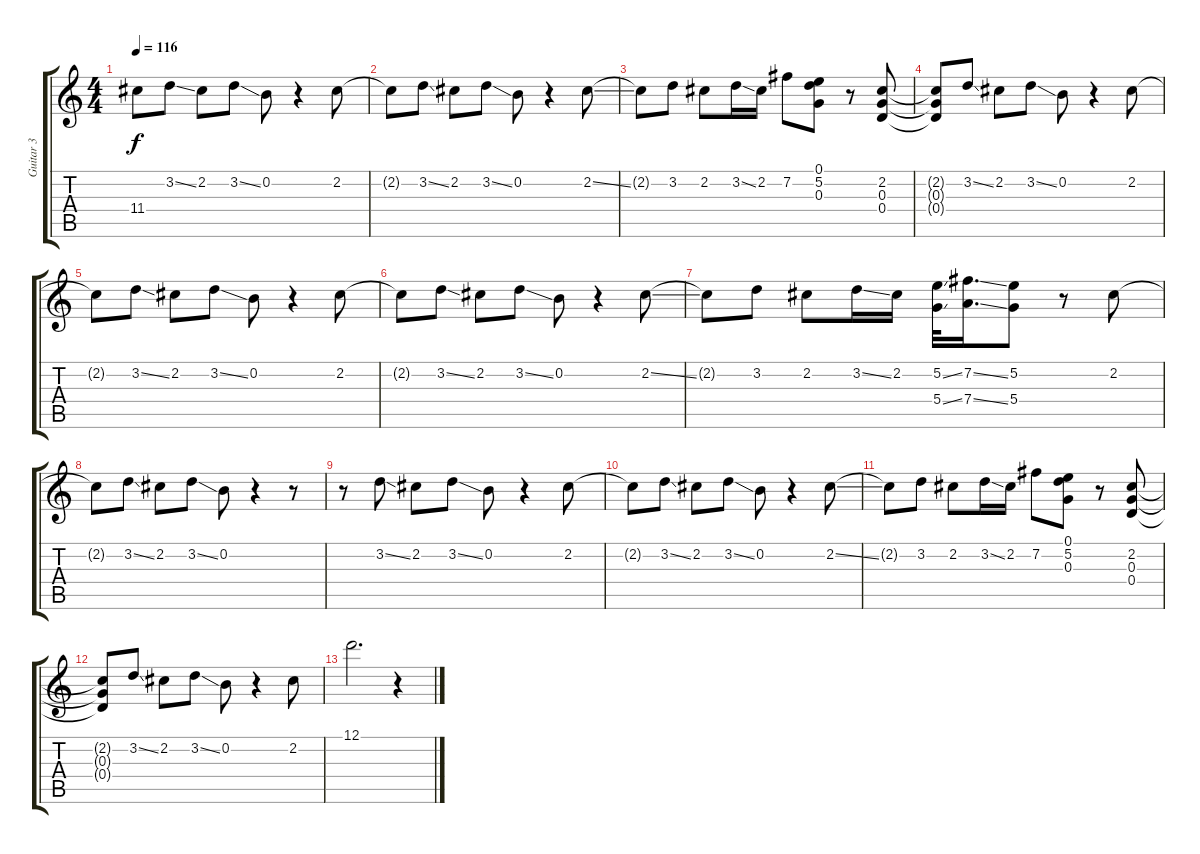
\track ("Guitar 3" "Guitar 3") {instrument distortionguitar}
\staff {score tabs}
\tuning (D4 B3 G3 D3 G2 D2) {hide}
\ts (4 4)
\tempo 116
\clef g2
\ks c
11.4{t}.8{dy f} 3.2{ss}.8 2.2.8 3.2{ss}.8 0.2.8 r.4 2.2.8 |
2.2{t}.8 3.2{ss}.8 2.2.8 3.2{ss}.8 0.2.8 r.4 2.2{ss}.8 |
2.2{t}.8 3.2.8 2.2.8 3.2{ss}.16 2.2.16 7.2.8 (0.1 5.2 0.3).8 r.8 (2.2 0.3 0.4).8 |
(2.2{t} 0.3{t} 0.4{t}).8 3.2{ss}.8 2.2.8 3.2{ss}.8 0.2.8 r.4 2.2.8 |
2.2{t}.8 3.2{ss}.8 2.2.8 3.2{ss}.8 0.2.8 r.4 2.2.8 |
2.2{t}.8 3.2{ss}.8 2.2.8 3.2{ss}.8 0.2.8 r.4 2.2{ss}.8 |
2.2{t}.8 3.2.8 2.2.8 3.2{ss}.16 2.2.16 (5.2{ss} 5.4{ss}).32 (7.2{ss} 7.4{ss}).16{d} (5.2 5.4).8 r.8 2.2.8 |
2.2{t}.8 3.2{ss}.8 2.2.8 3.2{ss}.8 0.2.8 r.4 r.8 |
r.8 3.2{ss}.8 2.2.8 3.2{ss}.8 0.2.8 r.4 2.2.8 |
2.2{t}.8 3.2{ss}.8 2.2.8 3.2{ss}.8 0.2.8 r.4 2.2{ss}.8 |
2.2{t}.8 3.2.8 2.2.8 3.2{ss}.16 2.2.16 7.2.8 (0.1 5.2 0.3).8 r.8 (2.2 0.3 0.4).8 |
(2.2{t} 0.3{t} 0.4{t}).8 3.2{ss}.8 2.2.8 3.2{ss}.8 0.2.8 r.4 2.2.8 |
12.1.2{d} r.4
